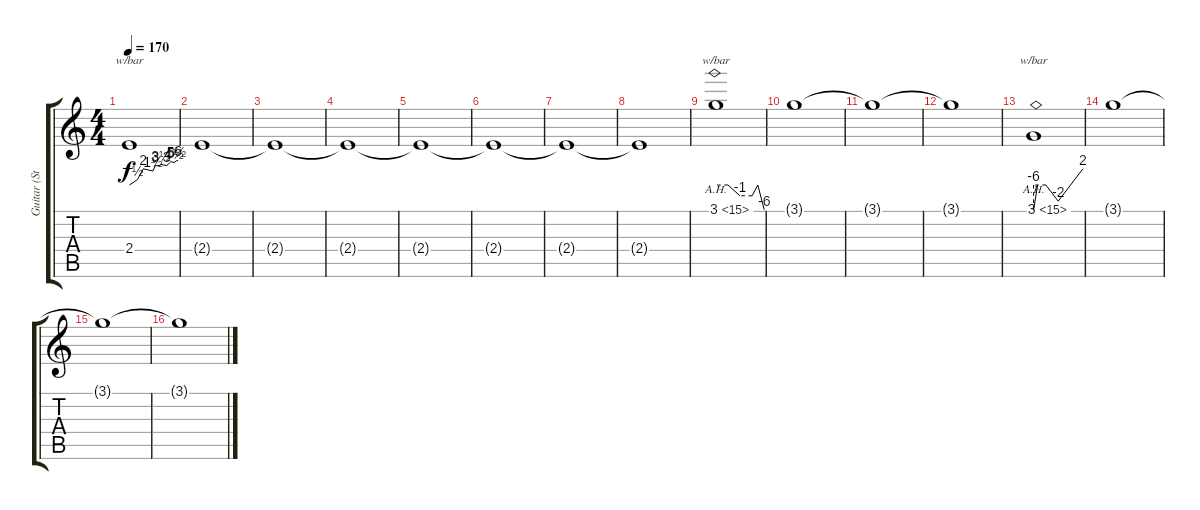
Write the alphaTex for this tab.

\track ("Guitar (Steve Morse)" "Guitar (St") {instrument overdrivenguitar}
\staff {score tabs}
\tuning (E4 B3 G3 D3 A2 E2) {hide}
\ts (4 4)
\tempo 170
\clef g2
\ks c
2.4.1{tbe (custom default 0 0 10 2 17 8 29 6 32 12 37 12 39 14 46 12 51 20 55 18 58 22 60 24) dy f} |
2.4{t}.1 |
2.4{t}.1 |
2.4{t}.1 |
2.4{t}.1 |
2.4{t}.1 |
2.4{t}.1 |
2.4{t}.1 |
3.1{ah 12}.1{tbe (custom default 0 0 15 0 30 -4 45 -4 52 0 60 -24)} |
3.1{t}.1 |
3.1{t}.1 |
3.1{t}.1 |
3.1{ah 12}.1{tbe (custom default 0 -24 5 0 15 0 30 -8 60 8)} |
3.1{t}.1 |
3.1{t}.1 |
3.1{t}.1
